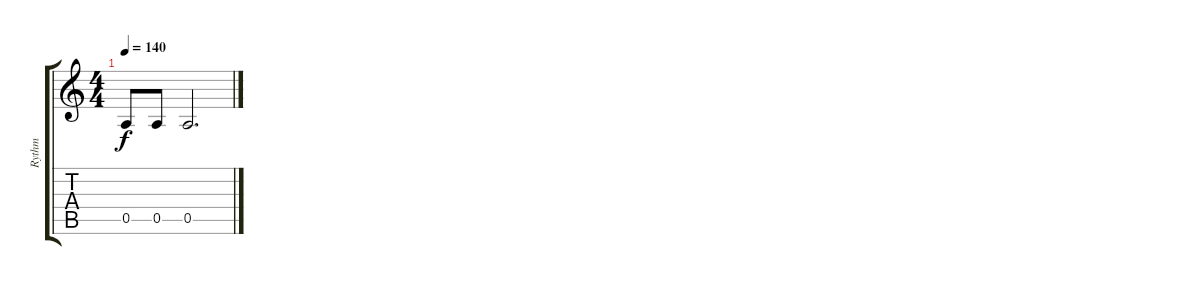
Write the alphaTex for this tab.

\track ("Rythm" "Rythm") {instrument distortionguitar}
\staff {score tabs}
\tuning (E4 B3 G3 D3 A2 E2) {hide}
\ts (4 4)
\tempo 140
\clef g2
\ks c
0.5.8{dy f} 0.5.8 0.5.2{d}
